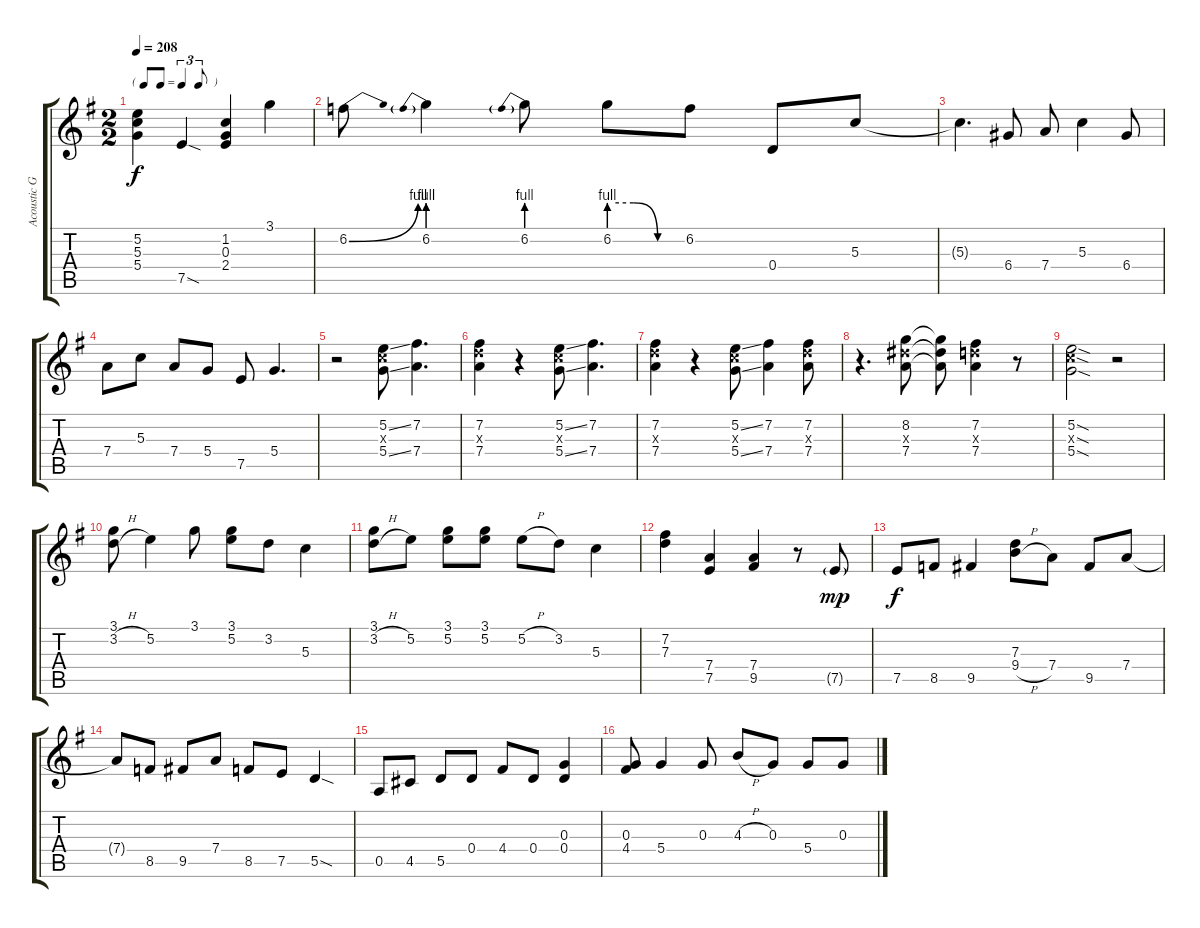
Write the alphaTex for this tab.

\track ("Acoustic Guitar 2" "Acoustic G") {instrument acousticguitarsteel}
\staff {score tabs}
\tuning (E4 B3 G3 D3 A2 E2) {hide}
\ts (2 2)
\tf triplet8th
\tempo 208
\clef g2
\ks g
(5.2 5.3 5.4).4{dy f} 7.5{sod}.4 (1.2 0.3 2.4).4 3.1.4 |
6.2{be (bend 0 0 60 4)}.8 6.2{be (prebend 0 4 60 4)}.4 6.2{be (prebend 0 4 60 4)}.8 6.2{be (custom 0 4 20 4 40 0 60 0)}.8 6.2.8 0.4.8 5.3.8 |
5.3{t}.4{d} 6.4.8 7.4.8 5.3.4 6.4.8 |
7.4.8 5.3.8 7.4.8 5.4.8 7.5.8 5.4.4{d} |
r.2 (5.2{ss} 5.3{x} 5.4{ss}).8 (7.2 7.4).4{d} |
(7.2 7.3{x} 7.4).4 r.4 (5.2{ss} 5.3{x} 5.4{ss}).8 (7.2 7.4).4{d} |
(7.2 7.3{x} 7.4).4 r.4 (5.2{ss} 5.3{x} 5.4{ss}).8 (7.2 7.4).4 (7.2 7.3{x} 7.4).8 |
r.4{d} (8.2 8.3{x} 7.4).8 (8.2{t} 8.3{t} 7.4{t}).8 (7.2 7.3{x} 7.4).4 r.8 |
(5.2{sod} 5.3{sod x} 5.4{sod}).2 r.2 |
(3.1 3.2{h}).8 5.2.4 3.1.8 (3.1 5.2).8 3.2.8 5.3.4 |
(3.1 3.2{h}).8 5.2.8 (3.1 5.2).8 (3.1 5.2).8 5.2{h}.8 3.2.8 5.3.4 |
(7.2 7.3).4 (7.4 7.5).4 (7.4 9.5).4 r.8 7.5{g}.8{dy mp} |
7.5.8{dy f} 8.5.8 9.5.4 (7.3 9.4{h}).8 7.4.8 9.5.8 7.4.8 |
7.4{t}.8 8.5.8 9.5.8 7.4.8 8.5.8 7.5.8 5.5{sod}.4 |
0.5.8 4.5.8 5.5.8 0.4.8 4.4.8 0.4.8 (0.3 0.4).4 |
(0.3 4.4).8 5.4.4 0.3.8 4.3{h}.8 0.3.8 5.4.8 0.3.8
